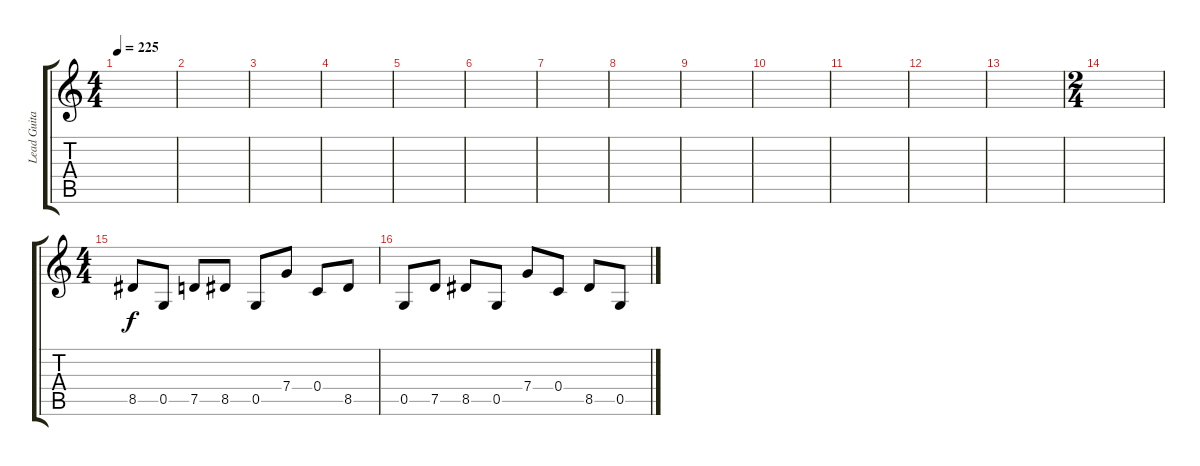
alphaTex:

\track ("Lead Guitar 2" "Lead Guita") {instrument distortionguitar}
\staff {score tabs}
\tuning (D4 A3 F3 C3 G2 C2) {hide}
\ts (4 4)
\tempo 225
\clef g2
\ks c
|
|
|
|
|
|
|
|
|
|
|
|
|
\ts (2 4)
|
\ts (4 4)
8.5.8 0.5.8 7.5.8 8.5.8 0.5.8 7.4.8 0.4.8 8.5.8 |
0.5.8 7.5.8 8.5.8 0.5.8 7.4.8 0.4.8 8.5.8 0.5.8
